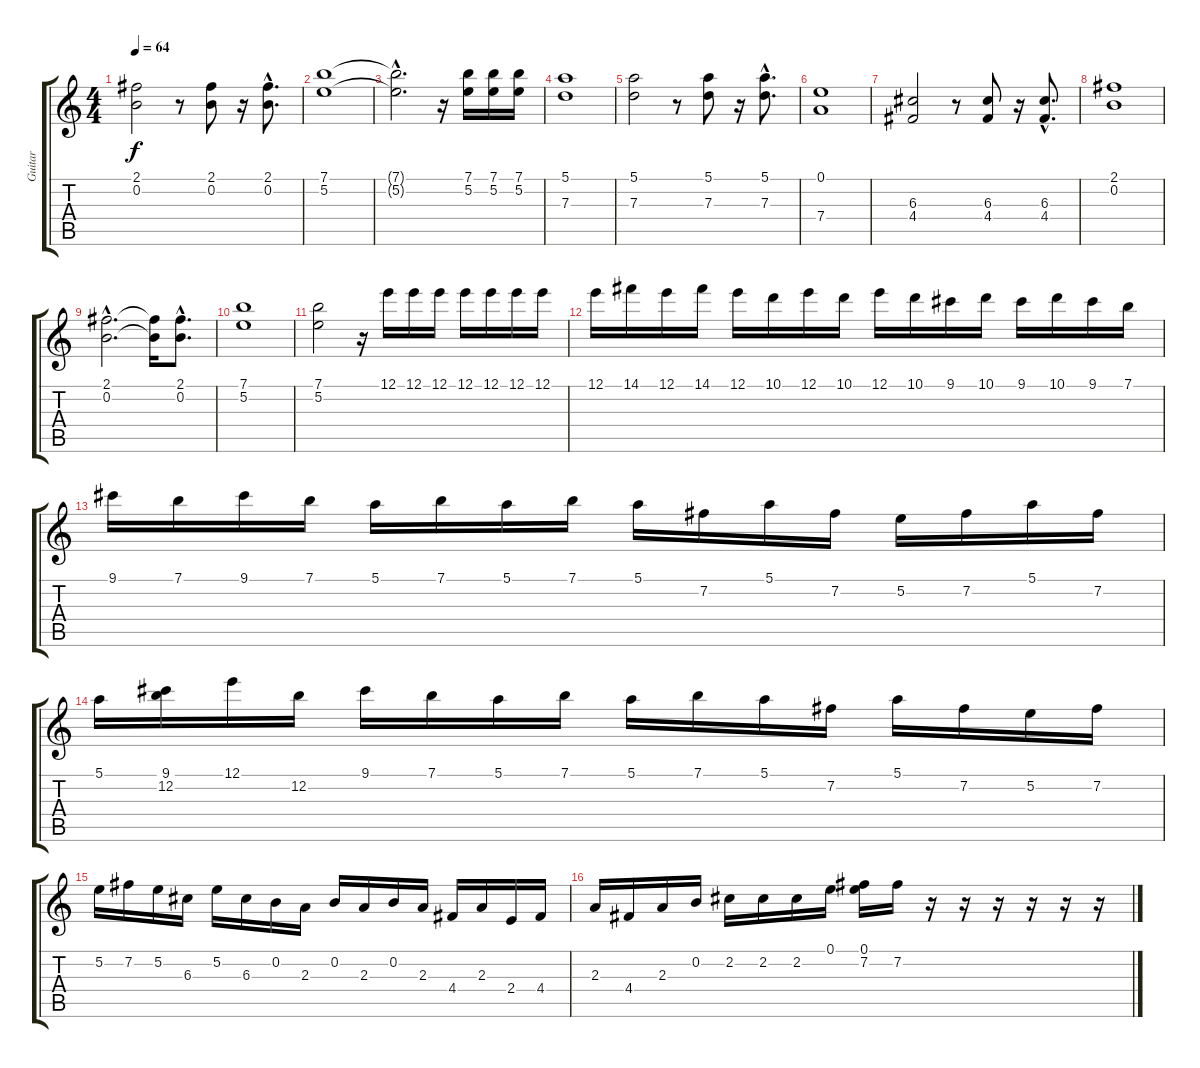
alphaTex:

\track ("Guitar" "Guitar") {instrument distortionguitar}
\staff {score tabs}
\tuning (E4 B3 G3 D3 A2 E2) {hide}
\ts (4 4)
\tempo 64
\clef g2
\ks c
(2.1 0.2).2{dy f} r.8 (2.1 0.2).8 r.16 (2.1{hac} 0.2{hac}).8{d} |
(7.1 5.2).1 |
(7.1{hac t} 5.2{hac t}).2{d} r.16 (7.1 5.2).16 (7.1 5.2).16 (7.1 5.2).16 |
(5.1 7.3).1 |
(5.1 7.3).2 r.8 (5.1 7.3).8 r.16 (5.1{hac} 7.3{hac}).8{d} |
(0.1 7.4).1 |
(6.3 4.4).2 r.8 (6.3 4.4).8 r.16 (6.3{hac} 4.4{hac}).8{d} |
(2.1 0.2).1 |
(2.1{hac} 0.2{hac}).2{d} (2.1{t} 0.2{t}).16 (2.1{hac} 0.2{hac}).8{d} |
(7.1 5.2).1 |
(7.1 5.2).2 r.16 12.1.16 12.1.16 12.1.16 12.1.16 12.1.16 12.1.16 12.1.16 |
12.1.16 14.1.16 12.1.16 14.1.16 12.1.16 10.1.16 12.1.16 10.1.16 12.1.16 10.1.16 9.1.16 10.1.16 9.1.16 10.1.16 9.1.16 7.1.16 |
9.1.16 7.1.16 9.1.16 7.1.16 5.1.16 7.1.16 5.1.16 7.1.16 5.1.16 7.2.16 5.1.16 7.2.16 5.2.16 7.2.16 5.1.16 7.2.16 |
5.1.16 (9.1 12.2).16 12.1.16 12.2.16 9.1.16 7.1.16 5.1.16 7.1.16 5.1.16 7.1.16 5.1.16 7.2.16 5.1.16 7.2.16 5.2.16 7.2.16 |
5.2.16 7.2.16 5.2.16 6.3.16 5.2.16 6.3.16 0.2.16 2.3.16 0.2.16 2.3.16 0.2.16 2.3.16 4.4.16 2.3.16 2.4.16 4.4.16 |
2.3.16 4.4.16 2.3.16 0.2.16 2.2.16 2.2.16 2.2.16 0.1.16 (0.1 7.2).16 7.2.16 r.16 r.16 r.16 r.16 r.16 r.16
